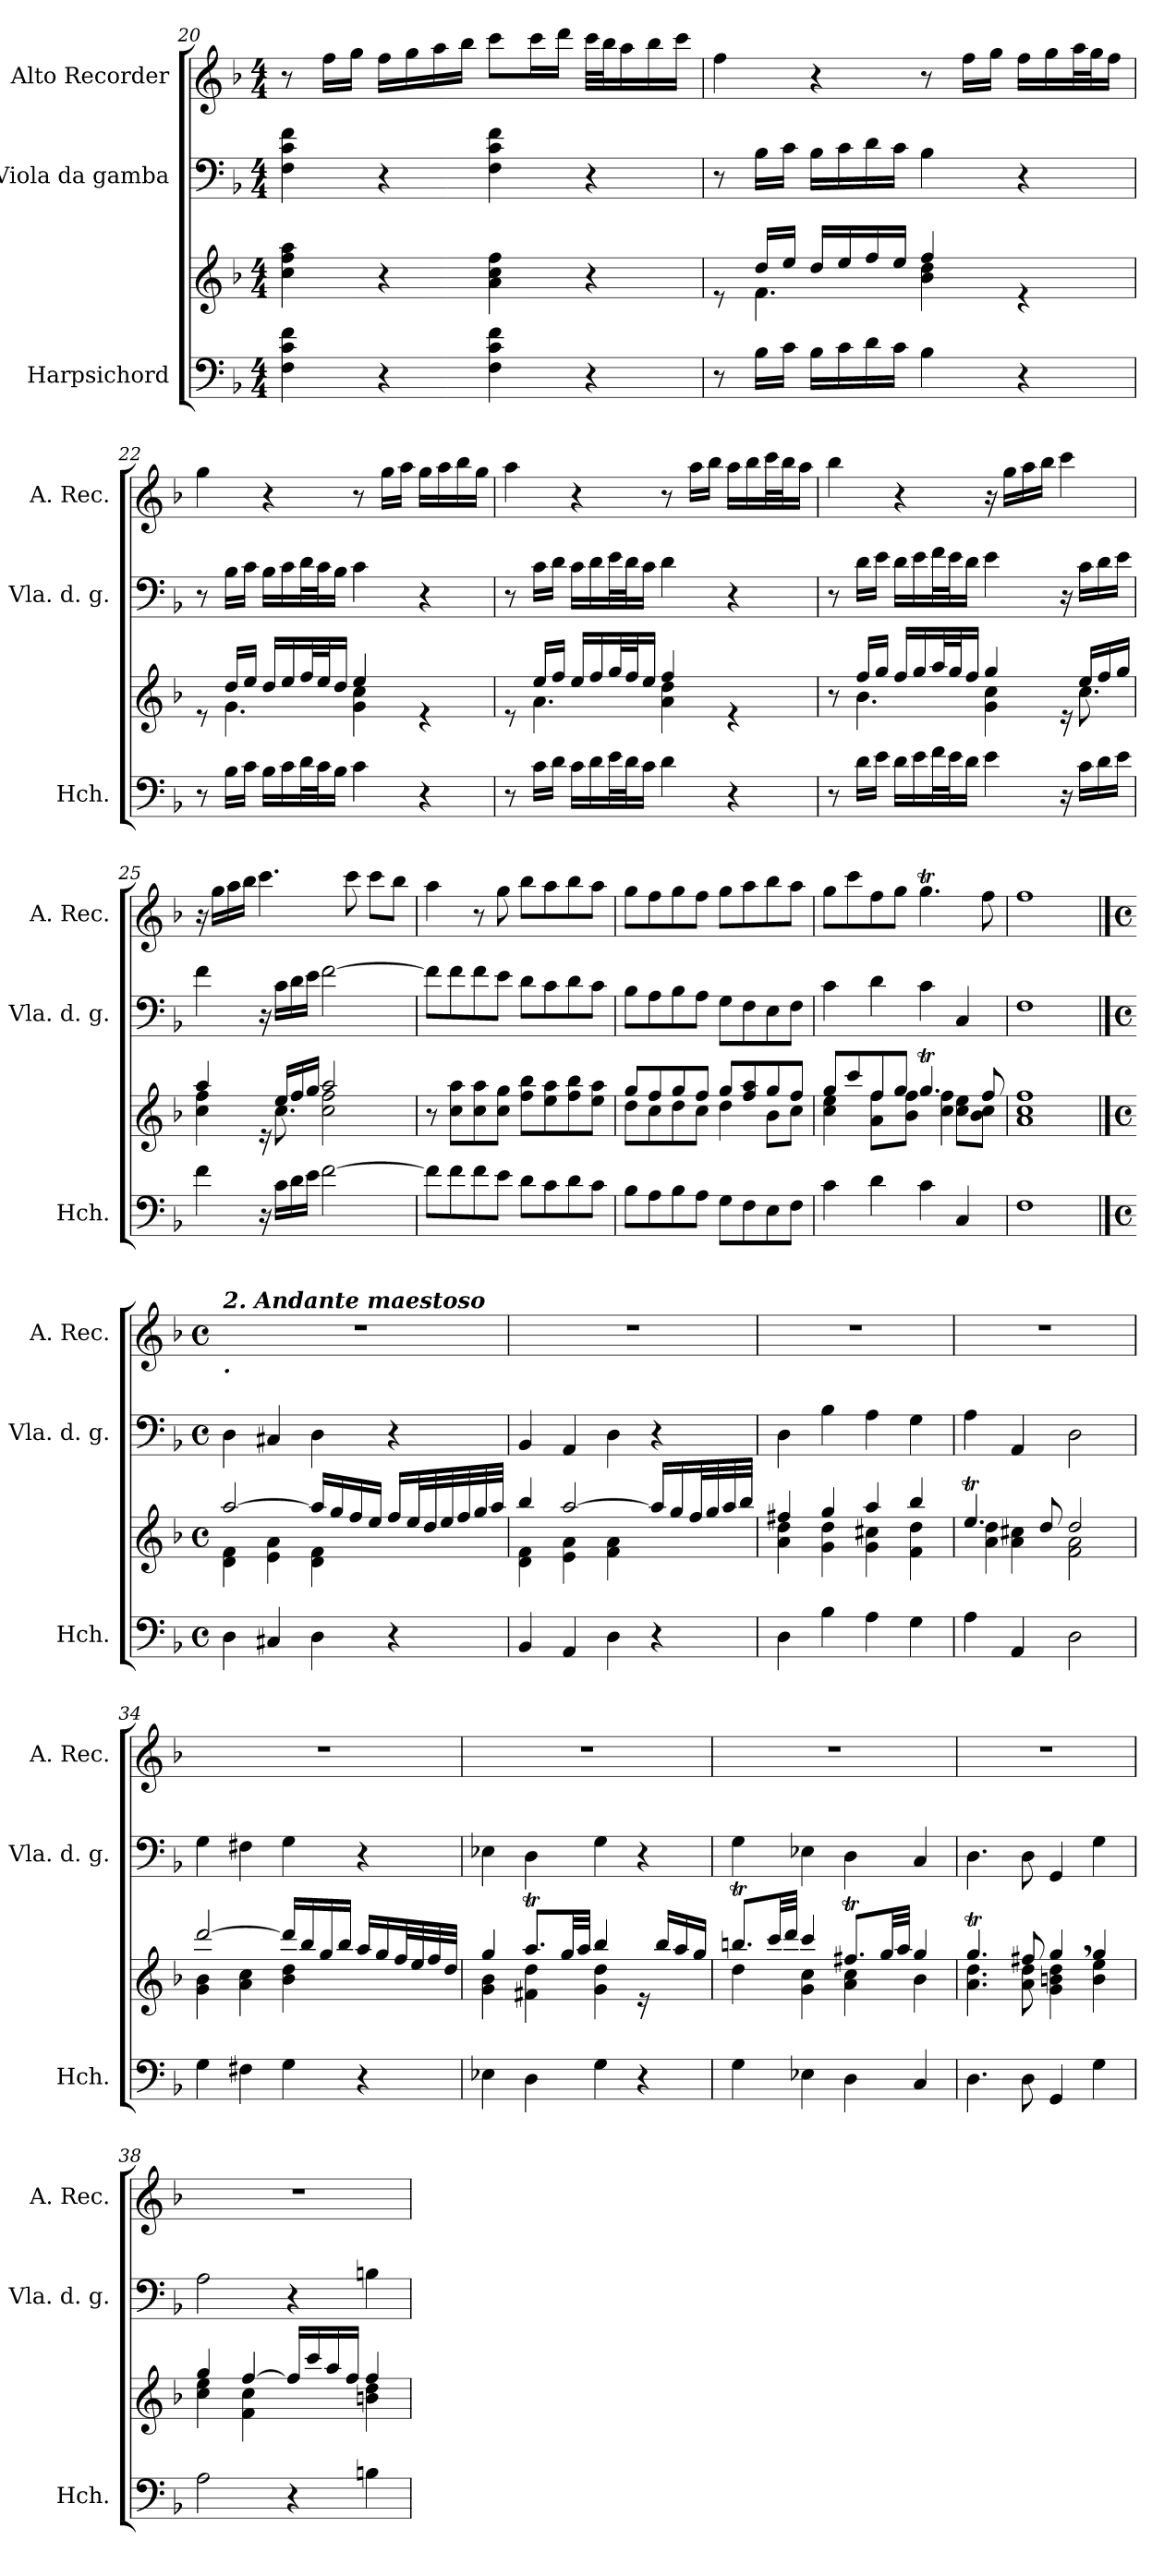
**kern	**kern	**kern	**kern
*part3	*part3	*part2	*part1
*staff4	*staff3	*staff2	*staff1
*I"Harpsichord	*	*I"Viola da gamba	*I"Alto Recorder
*I'Hch.	*	*I'Vla. d. g.	*I'A. Rec.
!!LO:PB:g=z
*clefF4	*clefG2	*clefF4	*clefG2
*k[b-]	*k[b-]	*k[b-]	*k[b-]
*F:	*F:	*F:	*F:
*M4/4	*M4/4	*M4/4	*M4/4
=20	=20	=20	=20
4F\ 4c\ 4f\	4cc\ 4ff\ 4aa\	4F\ 4c\ 4f\	8r
.	.	.	16ff\LL
.	.	.	16gg\JJ
4r	4r	4r	16ff\LL
.	.	.	16gg\
.	.	.	16aa\
.	.	.	16bb-\JJ
4F\ 4c\ 4f\	4a\ 4cc\ 4ff\	4F\ 4c\ 4f\	8ccc\L
.	.	.	16ccc\L
.	.	.	16ddd\JJ
4r	4r	4r	32ccc\LLL
.	.	.	32bb-\J
.	.	.	16aa\
.	.	.	16bb-\
.	.	.	16ccc\JJ
=21	=21	=21	=21
*	*^	*	*
8r	8re	8ryy	8r	4ff\
16B-\LL	16dd/LL	4.f\	16B-\LL	.
16c\JJ	16ee/JJ	.	16c\JJ	.
16B-\LL	16dd/LL	.	16B-\LL	4r
16c\	16ee/	.	16c\	.
16d\	16ff/	.	16d\	.
16c\JJ	16ee/JJ	.	16c\JJ	.
4B-\	4ff/	4b-\ 4dd\	4B-\	8r
.	.	.	.	16ff\LL
.	.	.	.	16gg\JJ
4r	4re	4ryy	4r	16ff\LL
.	.	.	.	16gg\
.	.	.	.	32aa\L
.	.	.	.	32gg\J
.	.	.	.	16ff\JJ
=22	=22	=22	=22	=22
8r	8re	8ryy	8r	4gg\
16B-\LL	16dd/LL	4.g\	16B-\LL	.
16c\JJ	16ee/JJ	.	16c\JJ	.
16B-\LL	16dd/LL	.	16B-\LL	4r
16c\	16ee/	.	16c\	.
32d\L	32ff/L	.	32d\L	.
32c\J	32ee/J	.	32c\J	.
16B-\JJ	16dd/JJ	.	16B-\JJ	.
4c\	4ee/	4g\ 4cc\	4c\	8r
.	.	.	.	16gg\LL
.	.	.	.	16aa\JJ
4r	4re	4ryy	4r	16gg\LL
.	.	.	.	16aa\
.	.	.	.	16bb-\
.	.	.	.	16gg\JJ
!!LO:LB:g=z
=23	=23	=23	=23	=23
8r	8re	8ryy	8r	4aa\
16c\LL	16ee/LL	4.a\	16c\LL	.
16d\JJ	16ff/JJ	.	16d\JJ	.
16c\LL	16ee/LL	.	16c\LL	4r
16d\	16ff/	.	16d\	.
32e\L	32gg/L	.	32e\L	.
32d\J	32ff/J	.	32d\J	.
16c\JJ	16ee/JJ	.	16c\JJ	.
4d\	4ff/	4a\ 4dd\	4d\	8r
.	.	.	.	16aa\LL
.	.	.	.	16bb-\JJ
4r	4re	4ryy	4r	16aa\LL
.	.	.	.	16bb-\
.	.	.	.	32ccc\L
.	.	.	.	32bb-\J
.	.	.	.	16aa\JJ
=24	=24	=24	=24	=24
8r	8r	8ryy	8r	4bb-\
16d\LL	16ff/LL	4.b-\	16d\LL	.
16e\JJ	16gg/JJ	.	16e\JJ	.
16d\LL	16ff/LL	.	16d\LL	4r
16e\	16gg/	.	16e\	.
32f\L	32aa/L	.	32f\L	.
32e\J	32gg/J	.	32e\J	.
16d\JJ	16ff/JJ	.	16d\JJ	.
4e\	4gg/	4g\ 4cc\	4e\	16r
.	.	.	.	16gg\LL
.	.	.	.	16aa\
.	.	.	.	16bb-\JJ
16r	16re	16ryy	16r	4ccc\
16c\LL	16ee/LL	8.cc\	16c\LL	.
16d\	16ff/	.	16d\	.
16e\JJ	16gg/JJ	.	16e\JJ	.
=25	=25	=25	=25	=25
4f\	4aa/	4cc\ 4ff\	4f\	16r
.	.	.	.	16gg\LL
.	.	.	.	16aa\
.	.	.	.	16bb-\JJ
16r	16re	16ryy	16r	4.ccc\
16c\LL	16ee/LL	8.cc\	16c\LL	.
16d\	16ff/	.	16d\	.
16e\JJ	16gg/JJ	.	16e\JJ	.
[2f\	2aa/	2cc\ 2ff\	[2f\	.
.	.	.	.	8ccc\
.	.	.	.	8ccc\L
.	.	.	.	8bb-\J
*	*v	*v	*	*
!!LO:LB:g=z
=26	=26	=26	=26
8f\L]	8r	8f\L]	4aa\
8f\	8cc\ 8aa\L	8f\	.
8f\	8cc\ 8aa\	8f\	8r
8e\J	8cc\ 8gg\J	8e\J	8gg\
8d\L	8ff\ 8bb-\L	8d\L	8bb-\L
8c\	8ee\ 8aa\	8c\	8aa\
8d\	8ff\ 8bb-\	8d\	8bb-\
8c\J	8ee\ 8aa\J	8c\J	8aa\J
=27	=27	=27	=27
*	*^	*	*
8B-\L	8gg/L	8dd\L	8B-\L	8gg\L
8A\	8ff/	8cc\	8A\	8ff\
8B-\	8gg/	8dd\	8B-\	8gg\
8A\J	8ff/J	8cc\J	8A\J	8ff\J
8G\L	8gg/L	4dd\	8G\L	8gg\L
8F\	8ff/ 8aa/	.	8F\	8aa\
8E\	8gg/	8b-\L	8E\	8bb-\
8F\J	8ff/J	8cc\J	8F\J	8aa\J
=28	=28	=28	=28	=28
4c\	8gg/L	4cc\ 4ee\	4c\	8gg\L
.	8ccc/	.	.	8ccc\
4d\	8ff/	8a\ 8ff\L	4d\	8ff\
.	8gg/J	8b-\ 8ff\J	.	8gg\J
4c\	4.ggT/	4cc\ 4ff\	4c\	4.ggT\
4C/	.	8cc\ 8ee\L	4C/	.
.	8ff/	8b-\ 8cc\J	.	8ff\
*	*v	*v	*	*
=29	=29	=29	=29
1F	1a 1cc 1ff	1F	1ff
!!LO:LB:g=z
==30	==30	==30	==30
*M4/4	*M4/4	*M4/4	*M4/4
*met(c)	*met(c)	*met(c)	*met(c)
*	*	*	*MM60
*	*^	*	*
!	!	!	!	!LO:TX:b:Bi:t=.
!	!	!	!	!LO:TX:a:Bi:t=2. Andante maestoso
4D\	[2aa/	4d\ 4f\	4D\	1r
4C#X/	.	4e\ 4a\	4C#X/	.
4D\	16aa/LL]	4d\ 4f\	4D\	.
.	16gg/	.	.	.
.	16ff/	.	.	.
.	16ee/JJ	.	.	.
4r	16ff/LL	4ryy	4r	.
.	32ee/L	.	.	.
.	32dd/	.	.	.
.	32ee/	.	.	.
.	32ff/	.	.	.
.	32gg/	.	.	.
.	32aa/JJJ	.	.	.
=31	=31	=31	=31	=31
4BB-/	4bb-/	4d\ 4f\	4BB-/	1r
4AA/	[2aa/	4e\ 4a\	4AA/	.
4D\	.	4f\ 4a\	4D\	.
4r	16aa/LL]	4ryy	4r	.
.	16gg/	.	.	.
.	32ff/L	.	.	.
.	32gg/	.	.	.
.	32aa/	.	.	.
.	32bb-/JJJ	.	.	.
=32	=32	=32	=32	=32
4D\	4ff#X/	4a\ 4dd\	4D\	1r
4B-\	4gg/	4g\ 4dd\	4B-\	.
4A\	4aa/	4g\ 4cc#X\	4A\	.
4G\	4bb-/	4f\ 4dd\	4G\	.
=33	=33	=33	=33	=33
4A\	4.eet/	4a\ 4dd\	4A\	1r
4AA/	.	4a\ 4cc#X\	4AA/	.
.	8dd/	.	.	.
2D\	2dd/	2f\ 2a\	2D\	.
=34	=34	=34	=34	=34
4G\	[2ddd/	4g\ 4b-\	4G\	1r
4F#X\	.	4a\ 4cc\	4F#X\	.
4G\	16ddd/LL]	4b-\ 4dd\	4G\	.
.	16bb-/	.	.	.
.	16gg/	.	.	.
.	16bb-/JJ	.	.	.
4r	16aa/LL	4ryy	4r	.
.	16gg/	.	.	.
.	32ff/L	.	.	.
.	32ee/	.	.	.
.	32ff/	.	.	.
.	32dd/JJJ	.	.	.
!!LO:LB:g=z
=35	=35	=35	=35	=35
4E-X\	4gg/	4g\ 4b-\	4E-X\	1r
4D\	8.aat/L	4f#X\ 4dd\	4D\	.
.	32gg/LL	.	.	.
.	32aa/JJJ	.	.	.
4G\	4bb-/	4g\ 4dd\	4G\	.
4r	16re	4ryy	4r	.
.	16bb-/LL	.	.	.
.	16aa/	.	.	.
.	16gg/JJ	.	.	.
=36	=36	=36	=36	=36
4G\	8.bbnt/L	4dd\	4G\	1r
.	32ccc/LL	.	.	.
.	32ddd/JJJ	.	.	.
4E-X\	4ccc/	4g\ 4cc\	4E-X\	.
4D\	8.ff#Xt/L	4a\ 4cc\	4D\	.
.	32gg/LL	.	.	.
.	32aa/JJJ	.	.	.
4C/	4gg/	4b-\	4C/	.
=37	=37	=37	=37	=37
4.D\	4.ggT/	4.a\ 4.dd\	4.D\	1r
8D\	8ff#X/	8a\ 8dd\	8D\	.
4GG/	4gg,/	4g\ 4bn\ 4dd\	4GG/	.
4G\	4gg/	4b\ 4ee\	4G\	.
=38	=38	=38	=38	=38
2A\	4gg/	4cc\ 4ee\	2A\	1r
.	[4ff/	4f\ 4cc\	.	.
4r	16ff/LL]	4ryy	4r	.
.	16ccc/	.	.	.
.	16aa/	.	.	.
.	16ff/JJ	.	.	.
4Bn\	4ff/	4bn\ 4dd\	4Bn\	.
*	*v	*v	*	*
=	=	=	=
*-	*-	*-	*-
